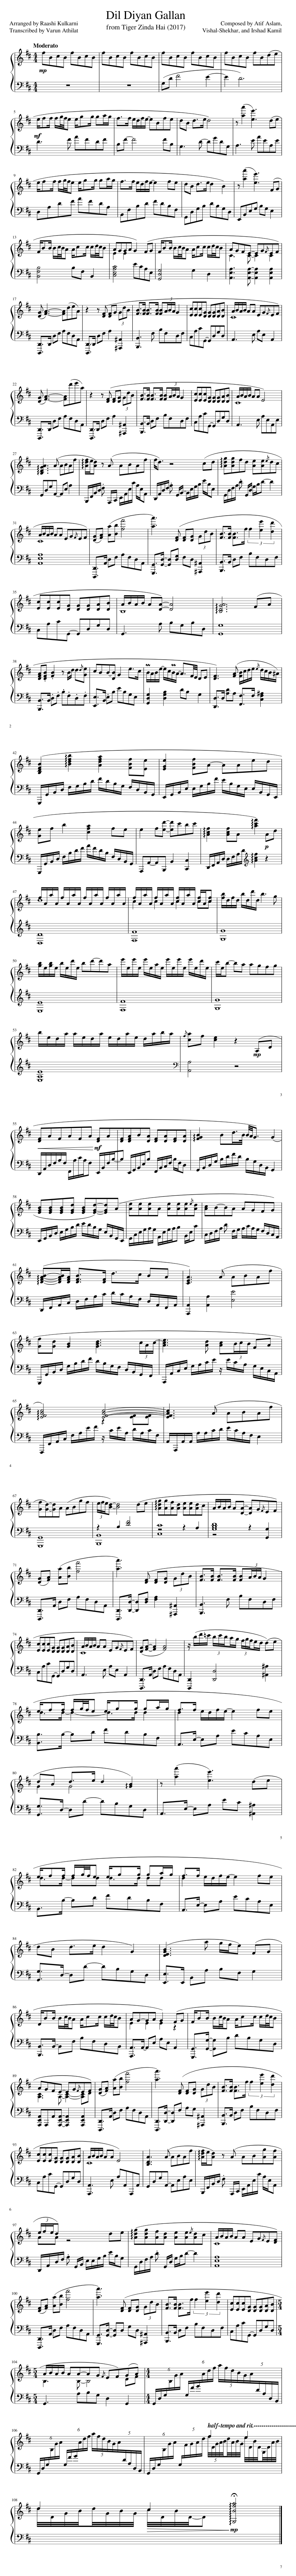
X:1
%%score { ( 1 3 ) | ( 2 4 ) }
L:1/8
Q:1/4=100
M:4/4
I:linebreak $
K:D
V:1 treble
V:3 treble
V:2 bass
V:4 bass
V:1
!mp! fBcB fBcB | fBcB fBcB | fBcB fBcB | fBcB fB(de |$!mf! e/ff/ f/g/4f/4e e/gg/ ga/g/ | %5
 f>f e/d/f/e/- eBfe | dB d>e d4) | z ([aa']2 [ee']3) (de |$ e/ff/ f/g/4f/4e e/gg/ ga/g/ | f>f e/d/f/e/- e2 fe | %10
 dB d>e d2 B2) | z ([aa']2 [ee']3) (FG |$ F/BB/ B/c/4B/4A A/cc/ c/d/4c/4B | AGGA G2) (FG | F/BB/ B/c/4B/4A A/cc/ c/d/4c/4B | %15
 AGFE- EG{/F}EF) |$ ([DG] [FA]3-) [FA](deA) | z2 z ([DF] [DF]G (3GdB | [FB]>[FB] [FB]>[FB] [FB](3A/B/A/ G2 | [Ec][Ec][Ec][DG] [DG][DG][DA][DB] | %20
 A/B/A/B/ AA EG{/F}EF) |$ ([DG] [FA]3-) [FA](d'e'a) | z2 z ([DF] [DF][DG] (3GdB | [FB]>[FB] [FB]>[FB] [FB](3A/B/A/ G2 | [Ec][Ec][Ec][DG] [DG][DG][DA][DB] | %25
 A/B/A/B/ AA E4) |$ !arpeggio![B,DGA]3 (A ABAf | !arpeggio![Adf]/e/[Ad]) z (A ABAf | f<d) z4 (cd | !arpeggio![Adg][Adg]fd [Ae][Ae]{/e}dc |$ %30
 A/B/A/B/ AA EG{/F}EF) | ([DG][FA]) ([Aa][Bb] [ff']4 | [aa']3) ([DF] [DF][DG] (3GdB | [FB]>[FB] [FB]>f (3f2 [ee']2 [dd']2 |$ [Ec][Ec][Ec][DG] [DG][DG][DA][DB] | %35
 A/B/A/B/ A[DA]-) [DA]4 | !arpeggio![B,DGA]6 (FA |$ [DFA].[DFB] .[FB]2 z B/d/ d{/d}[Ge] | cBB-[DB] G2 e>c | PB/A/B/e/- e/c/PB/A/- A3/2F/4E/4 DE | %40
 [DF]3) ([FA] [FB]/c/d/e/{/e} d/c/B/^A/) |$ ([B,DFB]2 !arpeggio![Bdfb]2 [Adfa]2 [FBf][Ee] | [EGe]2 [FBf]A- AAed |$ [Ge]f b2 [cfa]2 fe | e2 f[ed']- [ed']c'bc' | %45
 !arpeggio![Acf]2 [Acf]A !arpeggio![ac'f']2)!p! Ad |$ f/A/a/A/ f/A/a/A/ f/A/a/A/ f/A/a/A/ | f/A/a/A/ f/A/a/A/ [cf]/A/a/A/ [cf]/A/[cf] | [fb]/d/f/d/ b/d/d'/d/ b3 g |$ [gb]/e/[gb]/e/ b/e/d'/e/ bd'-d'a | %50
 e'/e/e'/e/ e'/e/a/e/ e'/e/e'/e/ e'/e/d'/e/ | c'/e/b- ba agfg |$ b/e/d/a/ a/e/d/a/ e/d/a/e/ d/a/b/a/ |{/f} [ca]f [ce]2 z2!mp! (A,D |$!<(! [DF]AFAFA!<)!!mf! [DF]A | %55
[DF][DFA]B[DA] [DF][DA][DF][DA] | !arpeggio![FGB]2 Bd/>B/ B/4A/4G3/2) (G2 |$ [EGB][EGB][EGB][EGd] [EGB][EGd]-)[EGd](A | [Ae][Ae][Ae]A [Ae][Ae][Ae]{/e}[Ad] | [Ac]B-BA AGFG) |$ %60
 (!arpeggio![DFAB]-[DFAB]/[DFA]/ [DFB]>[DF] d>c BA | [CEA]3) (A ABAf |$ [Gf][Gd] [GB]2 [GBd]3 (3c/A/c/- | [Ace]3 [Ad] [Ac](3B/c/B/ FA |$ !arpeggio![EFAc]4) [EFAc]4- | %65
 [EFAc]3 (A ABAf |$ [Gf][Gd]-)[Gd]A (ABgf | (3e/f/e/[Bd]-) [Bd]4 (de | !arpeggio![Adg][Ag][Af][Ad] [Ae][Ae][Ad]c | A/B/A/B/ A[DA]- [DA]G{/F}EF) |$ %70
 ([DG][FA]) ([Aa][Bb] [ff']4 | [aa']3) ([DF] [DF][DG] (3GdB | [FB]>[FB] [FB]>[FB] [FB](3A/B/A/ G2 |$ [Ec][Ec][Ec][DG] [DG][DG][DA][DB] | A/B/A/B/ AA EG{/F}EF) | %75
 ([DG][FA]- [FA]2 [FA]4) | z/ (b/d'/=c'/ (3b/c'/b/a/g/ (3f/g/f/e/d/ (d)e |$ e/ff/ f/g/4f/4e e/gg/ ga/g/ | f>f e/d/f/e/- e2 fe |$ dB d>e d2 !arpeggio![GB]2) | %80
 z ([aa']2 [ee']3) (de |$ e/ff/ f/g/4f/4e e/gg/ ga/g/ | f>f e/d/f/e/- e2 fe |$ dB d>e d2 G2) | ([DEGB]3 a g/f/e) (FG |$ %85
 D/BB/ B/c/4B/4A A/cc/ c/d/4c/4B | AG-GA G2) (FG | F/BB/ B/c/4B/4A A/cc/ c/d/4c/4B |$ AGFE- EG{/F}EF) | ([DG][FA]) ([Aa][Bb] [ff']4 | %90
 [aa']3) ([DF] [DF][DG] (3GdB | [FB]>[FB] [FB]>f (3f2 [ee']2 [dd']2 |$ [Ec][Ec][Ec][DG] [DG][DG][DA][DB] | A/B/A/B/ AA E4) | [B,DA]3 (A ABAf | %95
 !arpeggio![Adf]/e/[Ad]) z (A AB[Ag][Af] |$ (3e/f/e/d) z4 de | (!arpeggio![Adg][Adg][Af][Ad] [Ae][Ae]{/e}[Ad]c | A/B/A/B/ AA EG{/F}E[DF]) |$ ([DF][FA]) ([Aa][Bb] [ff']4 | %100
 [aa']3) ([DF] [DF][DG] (3GdB | [FB]>[FB] [FB]>f (3f2 [ee']2 [dd']2 | [Ec][Ec][Ec][DG] [DG][DG][DA][DB] |$[M:5/4] A/B/A/B/ AA-AG{/F} EF)(GA) |[M:4/4] x8[Q:1/4=120] |$ %105
[Q:1/4=100] x8[Q:1/4=120] |[Q:1/4=100] x2 x2[Q:1/4=50][Q:1/4=80][Q:1/4=50] (5:4:5f/4D/4G/4A/4B/4d/4A/4B/4G/4[Q:1/4=45] e/4D/4B/4D/4G,/4D/4A/4B/4 |$[Q:1/4=40] d/4D/4G/4B/4d/4G/4B/4G/4[Q:1/4=30]!>(! c/4D/4B/4D/4-D[Q:1/4=10]!mp! !arpeggio!!fermata![G,Bfa]4!>)! |] %108
V:2
!ped! z8 | z8 | (G,D F4 E2- | E2 D6) |$ D3 F AFDF | %5
 B,F- F4 FB, | G,3 D- DGDG, | A,3 E AEA,E |$ D,A,DF AFDA, | B,,F,B,D FDB,F, | %10
 G,,D,G,B, DB,G,D, | E,,B,,E,G, B,G,!ped-up!!ped! E,2 |$ [B,,F,B,]4 B,F, B,,2 | [C,E,A,C]4 ECA,E, | [G,,D,G,]4 G,2 D,2 | %15
 [A,,E,A,]3 [A,,E,A,]- [A,,E,A,]2 [A,,E,A,]2!ped-up! |$!ped! [D,,,D,,]>D,, D,F, A,F,D,A,, | [D,,,D,,]>D,, D,F, A,2 [^A,,,^A,,]2!ped-up! |!ped! [B,,,B,,]3 F, B,F,D,F, | C,A,CG,,- G,,D,G,D, | %20
 A,,3 E, A,E, A,,2!ped-up! |$!ped! [D,,,D,,]>D,, D,F, A,F,D,A,, | [D,,,D,,]>D,, D,F, A,2 [^A,,,^A,,]2!ped-up! |!ped! [B,,,B,,]>B,, D,F, B,F,D,F, | C,A,CG,,- G,,D,G,D, | %25
 A,,3 E, A,E,A,,E,!ped-up! |$!ped! G,,D,G,A,,- A,,E, A,2!ped-up! |!ped! B,,,/F,,/B,,/D,/ .F, A,,,/C,,/ E,,/A,,/E,/C/ A,/E,/A,,!ped-up! |!ped! D,,/A,,/D,/F,/ .A, G,,/B,,/- B,,/E,/G,/B,/ E/B,/E,!ped-up! |!ped! G,,/D,/F,/A,/ .D G,,/D,/ G,/B,/D- D2!ped-up! |$ %30
!ped! [A,,E,A,]8!ped-up! |!ped! [D,,,D,,]>A,, D,F, A,F,D,A,, | [G,,,G,,]>[G,,D,]- [G,,D,][D,G,] F,D, [^A,,,^A,,]2 | [B,,,B,,]>B,, D,F, B,F,D,F,!ped-up! |$!ped! C,A,CG,,- G,,D,G,D, | %35
 G,,3 A, B,G,B,D,!ped-up! | [G,,G,]8 |$ .[B,,,B,,]>B,, .D,.F, .B,.F,.D,.F, | [E,,E,]>B,, .E,B, EB,G,E, |!ped! [G,,D,G,]2 [D,G,B,]2 DB, G,2!ped-up! | %40
!ped! [D,,D,]>D, [A,D]A,!ped-up!!ped! [F,,F,]>F, [C,F,^A,]2!ped-up! |$!ped! G,,,/G,,/B,,/D,/ F,/G,/B,/D/ F/D/B,/G,/ F,/D,/B,,/G,,/!ped-up! |!ped! E,,/G,,/B,,/E,/ E,/G,/B,/F/ E/B,/G,/E,/ E,/B,,/G,,/E,,/!ped-up! |$!ped! G,,,/G,,/B,,/D,/ F,/B,/D/F/ A/F/D/B,/ F,/D,/B,,/G,,/!ped-up! |!ped! A,,,A,,-A,,B,,, B,,2 [C,,C,]2!ped-up! | %45
 D,,/F,,/A,,/D,/ D,/F,/A,/D/[K:treble] !arpeggio![Acf]2 z2 |$!ped! [D,D]8 | [F,F]8 | [G,G]8 |$ [E,E]8 | %50
 [F,F]8 | [G,G]8 |$ [E,A,E]8 |[K:bass] [A,,A,]4 z4!ped-up! |$!ped! D,,/A,,/D,/F,/A,/F,/ F,,/A,/C/A,/F, E,,/B,,/F,/B,/- | %55
B, E,,/G,,/B,,/E,/B, F,,/B,,/C,/F,/ B,/F,/D,!ped-up! |!ped! G,,/B,,/D,/G,/ B,/D/F/D/ B,/G,/D,/B,,/ G,,2!ped-up! |$!ped! E,,/G,,/B,,/D,/ E,/G,/B,/D/ E/D/B,/G,/ E,/B,,/G,,/E,,/!ped-up! |!ped! G,,/C,/E,/G,/A,/G,/ A,,/E,/G,/A,/B, B,,/E,/C | C,/D,/F,/A,/ D F,/G,/ A,/C/A,/G,/ F,/D,/C,/A,,/!ped-up! |$ %60
!ped! D,,/F,,/A,,/C,/ D,/F,/A,/C/ D/C/A,/F,/ D,/A,,/F,,/A,,/!ped-up! |!ped! [A,,,A,,]2 [A,,A,]2 [E,E]4!ped-up! |$!ped! G,,,/G,,/B,,/D,/ G,/B,/D/F/ D/B,/G,/F,/ D,/B,,/G,,/F,,/!ped-up! |!ped! A,,,/A,,/C,/E,/ G,/A,/C/E/ z/ E/C/A,/ G,/E,/C,/A,,/!ped-up! |$!ped! F,,,/F,,/A,,/C,/ F,/A,/E/F/ z/ C/E/A,/ D/A,/C/F,/!ped-up! | %65
!ped! A,,/A,,,/A,,/A,,/ A,/A,/C/D/ E/C/A,/F,/ E,2!ped-up! |$!ped! [G,,,G,,]8 | z2 B,2 [DF]4!ped-up! |!ped! z4 z2 A,2!ped-up! |!ped! z4 z2 [G,,G,]2!ped-up! |$ %70
!ped! [D,,,D,,]>A,, D,F, A,F,D,A,, | [D,,,D,,]>[D,,D,]- [D,,D,][D,F,] [F,A,]2 [^A,,,^A,,]2!ped-up! |!ped! [B,,,B,,]3 F, B,F,D,F, |$ C,A,CG,,- G,,D,G,D, | A,,3 E, A,E, A,,2!ped-up! | %75
!ped! [D,,,D,,]>A,, D,F, A,F,D,A,, | [D,,,D,,]2 [D,,D,]4 [^A,,^A,]2!ped-up! |$!ped! [B,,B,]>B,- B,D FDB,F,!ped-up! |!ped! A,,>E,- E,A, ECA,E,!ped-up! |$!ped! [G,,G,]>D,- D,D- DB,G,D,!ped-up! | %80
!ped! A,,>E,- E,A, EC [^A,,^A,]2!ped-up! |$!ped! B,,>B,- B,D FDB,F,!ped-up! |!ped! A,,>E,- E,A, ECA,E,!ped-up! |$!ped! [G,,G,]>D,- D,D- DB,G,D,!ped-up! |!ped! [E,,E,]>E,, B,,A, B,F, G,2!ped-up! |$ %85
!ped! [B,,,B,,]>B,,- B,,F, B,F,D,B,,!ped-up! |!ped! [A,,,A,,]>A,,- A,,E, A,E, A,,2!ped-up! |!ped! [G,,,G,,]>[G,,G,]- [G,,G,]B, DB,G,D,!ped-up! |$!ped! [A,,,E,,A,,]A,,,A,,[A,,,E,,A,,]- [A,,,E,,A,,]2 [A,,,E,,A,,]2!ped-up! |!ped! [D,,,D,,]>A,, D,F, A,F,D,A,, | %90
 [D,,,D,,]>[D,,D,]- [D,,D,]F, A,G, [^A,,,^A,,]2!ped-up! |!ped! [B,,,B,,]>B,, D,F, B,F,D,F,!ped-up! |$!ped! C,A,CG,,- G,,D,G,D,!ped-up! |!ped! [A,,,A,,]3 E, A,A,,A,,,A,,!ped-up! |!ped! G,,D,G,A,,- A,,E,A,E,!ped-up! | %95
!ped! B,,,/F,,/B,,/D,/ .F, A,,,/C,,/ E,,/A,,/E,/C/ A,/E,/A,,!ped-up! |$!ped! D,,/A,,/D,/F,/ .A, G,,/B,,/ E,/E,/G,/B,/ E/B,/G,!ped-up! |!ped! G,,/D,/F,/A,/ .D G,,/D,/ G,/B,/D- D2!ped-up! |!ped! [A,,E,A,]8!ped-up! |$!ped! [D,,,D,,]>A,, D,F, A,F,D,A,, | %100
 [G,,,G,,]>[G,,D,]- [G,,D,]D, G,D, [^A,,,^A,,]2 | [B,,,B,,]>B,, D,F, B,F,D,F,!ped-up! |!ped! C,A,CG,,- G,,D,G,D, |$[M:5/4] G,,3 A,B,G, D,2 G,,2!ped-up! |[M:4/4]!ped! (6:4:6G,,/D,/G,/[I:staff -1]B,/G/A/[I:staff +1] (6:4:6G,/F/G/[I:staff -1]A/d/f/ (5:4:5a/f/d/B/G/(5:4:5A/[I:staff +1]D/A,/D,/B,,/!ped-up! |$ %105
!ped! (6:4:6G,,/D,/G,/[I:staff -1]B,/G/A/[I:staff +1] (6:4:6G,/F/G/[I:staff -1]A/d/f/ (5:4:5a/f/d/B/G/(5:4:5A/[I:staff +1]D/A,/D,/B,,/!ped-up! |!ped! (6:4:6G,,/D,/G,/[I:staff -1]B,/G/A/[I:staff +1] (5:4:5G,/[I:staff -1]F/G/A/d/[I:staff +1] x4 |$ x4!ped-up!!ped! x4!ped-up! |] %108
V:3
 x8 | x8 | x8 | x8 |$ x8 | %5
 x8 | x8 | x8 |$ x8 | x8 | %10
 x8 | x8 |$ x8 | E2 E2 x4 | x8 | %15
 C3 C- C2 C2 |$ x8 | x8 | x8 | x8 | %20
 C8 |$ x8 | x8 | x8 | x8 | %25
 C8 |$ x8 | x8 | x8 | x8 |$ %30
 C8 | x8 | x8 | x8 |$ x8 | %35
 B,8 | x8 |$ x8 | x8 | x8 | %40
 x8 |$ x8 | x8 |$ x8 | x8 | %45
 x8 |$ d8 | c2 c2 c2 cc | x8 |$ x8 | %50
 x8 | x8 |$ x8 | x8 |$ x8 | %55
 x8 | x8 |$ x8 | x8 | x8 |$ %60
 x8 | x8 |$ x8 | x8 |$ x4 z2 [EF][EF] | %65
 x8 |$ x8 | x8 | x8 | x8 |$ %70
 x8 | x8 | x8 |$ x8 | C8 | %75
 x8 | x8 |$ d>d- d2- d>d d2 | d2 x6 |$ G2 G4 x2 | %80
 x8 |$ d>d- dd d>d dd | d2 x6 |$ x8 | x8 |$ %85
 x8 | E2 E2 E2 z2 | x8 |$ [A,C]3 A,- [A,C]2- [A,C]D | x8 | %90
 x8 | x8 |$ x8 | C8 | x8 | %95
 x8 |$ AA x2 x4 | x8 | C8 |$ x8 | %100
 x8 | x8 | x8 |$[M:5/4] B,3 B,- B,4 DF |[M:4/4] x8 |$ %105
 x8 | x4 f2 e2 |$ d2 c2 x4 |] %108
V:4
 x8 | x8 | x8 | x8 |$ x8 | %5
 x8 | x8 | x8 |$ x8 | x8 | %10
 x8 | x8 |$ x8 | x8 | x8 | %15
 x8 |$ x8 | x8 | x8 | x8 | %20
 x8 |$ x8 | x8 | x8 | x8 | %25
 x8 |$ x8 | x8 | x8 | x8 |$ %30
 x8 | x8 | x8 | x8 |$ x8 | %35
 x8 | x8 |$ x8 | x8 | x8 | %40
 x8 |$ x8 | x8 |$ x8 | x8 | %45
 x4[K:treble] x4 |$ x8 | x8 | x8 |$ x8 | %50
 x8 | x8 |$ x8 |[K:bass] x8 |$ x8 | %55
 x8 | x8 |$ x8 | x8 | x8 |$ %60
 x8 | x8 |$ x8 | x8 |$ x8 | %65
 x8 |$ x8 | [B,,,B,,]8 | [C,C]8 | [G,B,D]8 |$ %70
 x8 | x8 | x8 |$ x8 | x8 | %75
 x8 | x8 |$ x8 | x8 |$ x8 | %80
 x8 |$ x8 | x8 |$ x8 | x8 |$ %85
 x8 | x8 | x8 |$ x8 | x8 | %90
 x8 | x8 |$ x8 | x8 | x8 | %95
 x8 |$ x8 | x8 | x8 |$ x8 | %100
 x8 | x8 | x8 |$[M:5/4] x10 |[M:4/4] x8 |$ %105
 x8 | x8 |$ x8 |] %108
